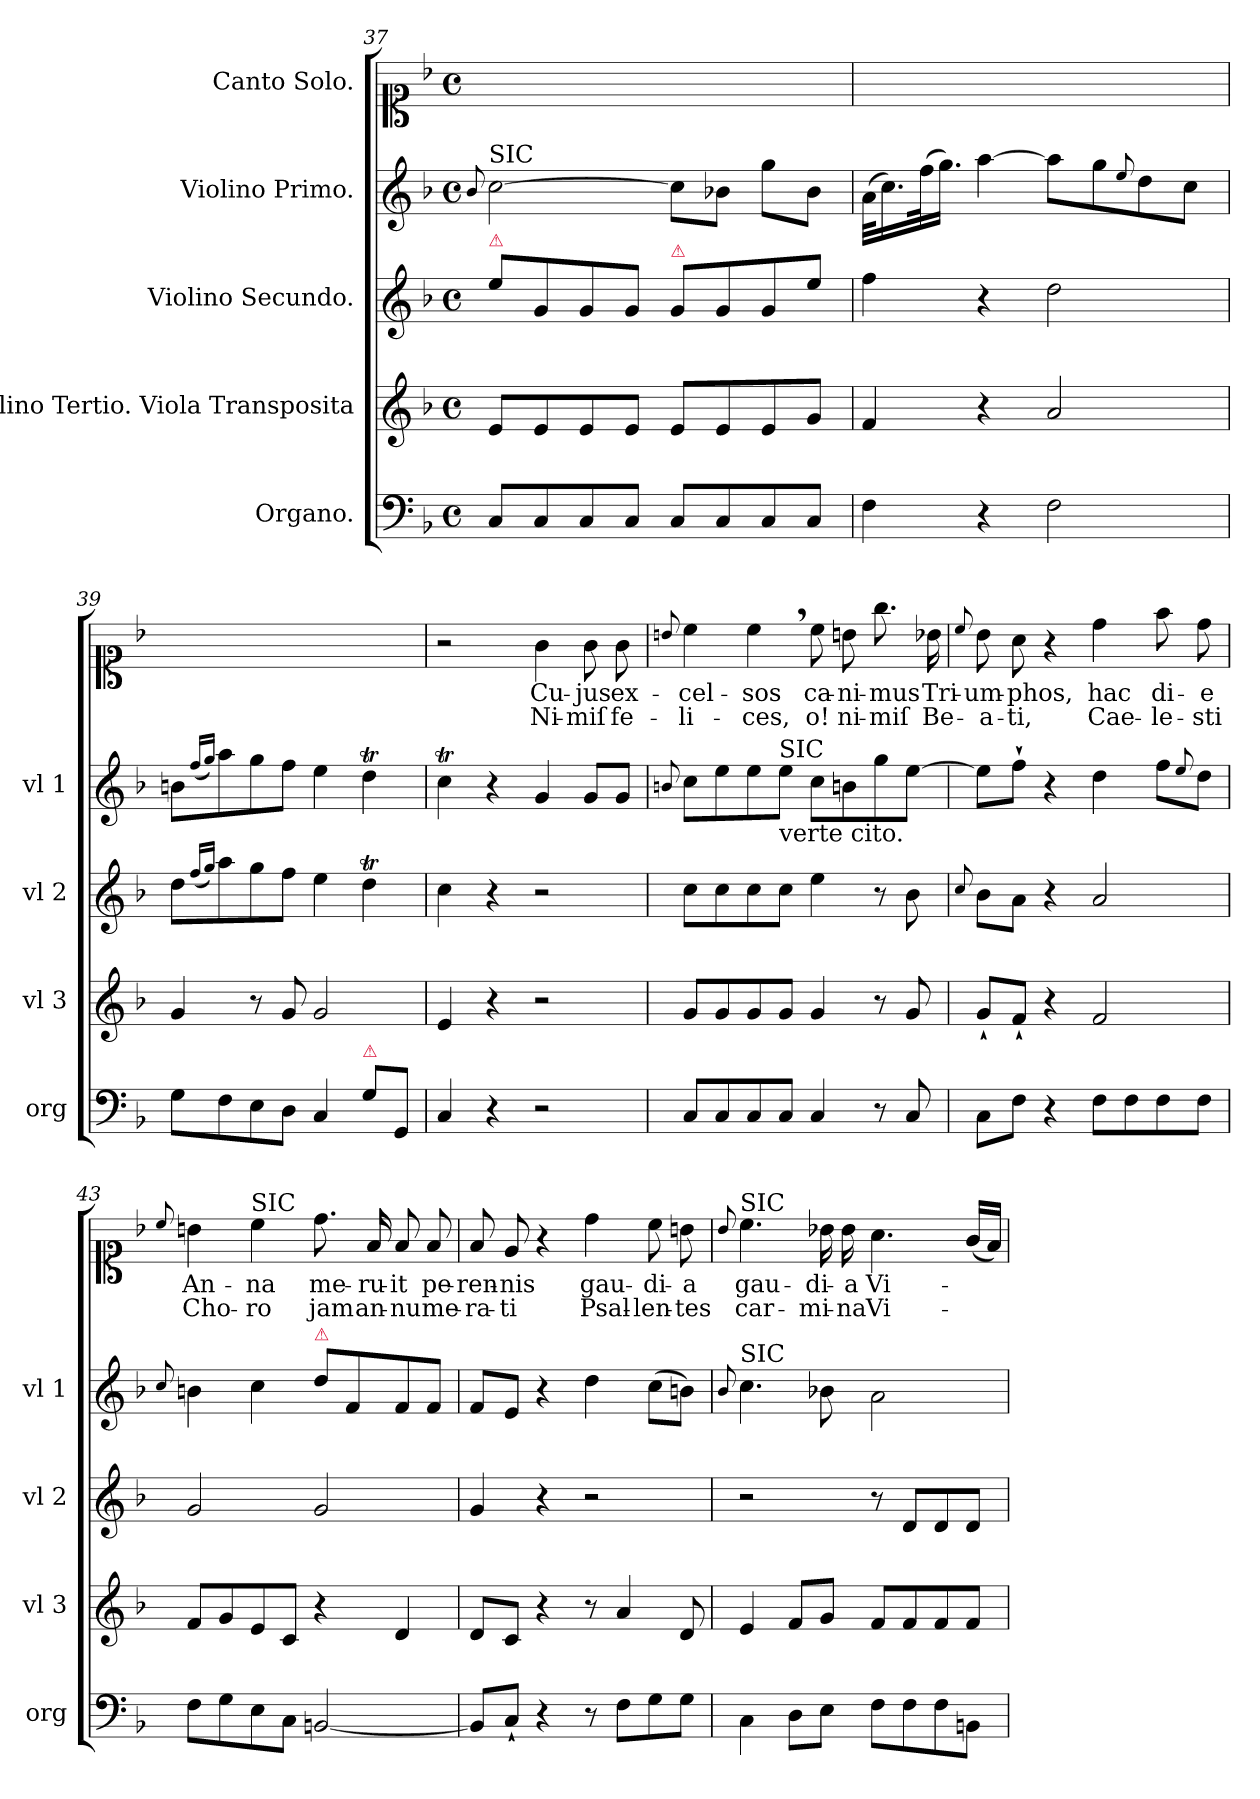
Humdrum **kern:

**kern	**dynam	**kern	**dynam	**kern	**dynam	**kern	**dynam	**kern	**text	**text
*part5	*part5	*part4	*part4	*part3	*part3	*part2	*part2	*part1	*part1	*part1
*staff5	*staff5	*staff4	*staff4	*staff3	*staff3	*staff2	*staff2	*staff1	*staff1	*staff1
*I"Organo.	*	*I"Violino Tertio. Viola Transposita	*	*I"Violino Secundo.	*	*I"Violino Primo.	*	*I"Canto Solo.	*	*
*I'org	*	*I'vl 3	*	*I'vl 2	*	*I'vl 1	*	*	*	*
*clefF4	*	*clefG2	*	*clefG2	*	*clefG2	*	*clefC1	*	*
*k[b-]	*	*k[b-]	*	*k[b-]	*	*k[b-]	*	*k[b-]	*	*
*M4/4	*	*M4/4	*	*M4/4	*	*M4/4	*	*M4/4	*	*
*met(c)	*	*met(c)	*	*met(c)	*	*met(c)	*	*met(c)	*	*
=37	=37	=37	=37	=37	=37	=37	=37	=37	=37	=37
.	.	.	.	.	.	8qqb-/	.	.	.	.
!	!	!	!	!	!	!LO:TX:a:t=SIC	!	!	!	!
!	!	!	!	!LO:TX:a:color=crimson:t=⚠	!	!	!	!	!	!
8C/L	.	8e/L	.	8ee\L	.	[2cc\	.	1ryy	.	.
8C/	.	8e/	.	8g/	.	.	.	.	.	.
8C/	.	8e/	.	8g/	.	.	.	.	.	.
8C/J	.	8e/J	.	8g/J	.	.	.	.	.	.
!	!	!	!	!LO:TX:a:color=crimson:t=⚠	!	!	!	!	!	!
8C/L	.	8e/L	.	8g/L	.	8cc\L]	.	.	.	.
8C/	.	8e/	.	8g/	.	8b-X\J	.	.	.	.
8C/	.	8e/	.	8g/	.	8gg\L	.	.	.	.
8C/J	.	8g/J	.	8ee\J	.	8b-\J	.	.	.	.
=38	=38	=38	=38	=38	=38	=38	=38	=38	=38	=38
4F\	.	4f/	.	4ff\	.	(32a\KLL	.	1ryy	.	.
.	.	.	.	.	.	16.cc\)	.	.	.	.
.	.	.	.	.	.	(32ff\K	.	.	.	.
.	.	.	.	.	.	16.gg\JJ)	.	.	.	.
4r	.	4r	.	4r	.	[4aa\	.	.	.	.
2F\	.	2a/	.	2dd\	.	8aa\L]	.	.	.	.
.	.	.	.	.	.	8gg\	.	.	.	.
.	.	.	.	.	.	8qqee/	.	.	.	.
.	.	.	.	.	.	8dd\	.	.	.	.
.	.	.	.	.	.	8cc\J	.	.	.	.
=39	=39	=39	=39	=39	=39	=39	=39	=39	=39	=39
8G\L	.	4g/	.	8dd\L	.	8bn\L	.	1ryy	.	.
.	.	.	.	(16qqff/LL	.	(16qqff/LL	.	.	.	.
.	.	.	.	16qqgg/JJ)	.	16qqgg/JJ)	.	.	.	.
8F\	.	.	.	8aa\	.	8aa\	.	.	.	.
8E\	.	8r	.	8gg\	.	8gg\	.	.	.	.
8D\J	.	8g/	.	8ff\J	.	8ff\J	.	.	.	.
4C/	.	2g/	.	4ee\	.	4ee\	.	.	.	.
!LO:TX:a:color=crimson:t=⚠	!	!	!	!	!	!	!	!	!	!
8G\L	.	.	.	4ddT\	.	4ddT\	.	.	.	.
8GG/J	.	.	.	.	.	.	.	.	.	.
=40	=40	=40	=40	=40	=40	=40	=40	=40	=40	=40
4C/	.	4e/	.	4cc\	.	4ccT\	.	2r	.	.
4r	.	4r	.	4r	.	4r	.	.	.	.
2r	.	2r	.	2r	.	4g/	piano	4g\	Cu-	Ni-
.	.	.	.	.	.	8g/L	.	8g\	-jus	-miſ
.	.	.	.	.	.	8g/J	.	8g\	ex-	fe-
=41	=41	=41	=41	=41	=41	=41	=41	=41	=41	=41
.	.	.	.	.	.	8qqbn/	.	8qqbn/	.	.
8C/L	piano	8g/L	piano	8cc\L	piano	8cc\L	.	4cc\	-cel-	-li-
8C/	.	8g/	.	8cc\	.	8ee\	.	.	.	.
8C/	.	8g/	.	8cc\	.	8ee\	.	4cc,\	-sos	-ces,
!	!	!	!	!	!	!LO:TX:b:t=verte cito.	!	!	!	!
!	!	!	!	!	!	!LO:TX:a:t=SIC	!	!	!	!
8C/J	.	8g/J	.	8cc\J	.	8ee\J	.	.	.	.
4C/	.	4g/	.	4ee\	.	8cc\L	.	8cc\	ca-	o!
.	.	.	.	.	.	8bn\	.	8bn\	-ni-	ni-
8r	.	8r	.	8r	.	8gg\	.	8.gg\	-mus	-miſ
8C/	.	8g/	.	8b-\	.	[8ee\J	.	.	.	.
.	.	.	.	.	.	.	.	16b-X\	Tri-	Be-
=42	=42	=42	=42	=42	=42	=42	=42	=42	=42	=42
.	.	.	.	8qqcc/	.	.	.	8qqcc/	.	.
8C\L	.	8g`/L	.	8b-\L	.	8ee\L]	.	8b-\	-um-	-a-
8F\J	.	8f`/J	.	8a\J	.	8ff`\J	.	8a\	-phos,	-ti,
4r	.	4r	.	4r	.	4r	.	4r	.	.
8F\L	.	2f/	.	2a/	.	4dd\	.	4dd\	hac	Cae-
8F\	.	.	.	.	.	.	.	.	.	.
8F\	.	.	.	.	.	8ff\L	.	8ff\	di-	-le-
.	.	.	.	.	.	8qqee/	.	.	.	.
8F\J	.	.	.	.	.	8dd\J	.	8dd\	-e	-sti
=43	=43	=43	=43	=43	=43	=43	=43	=43	=43	=43
.	.	.	.	.	.	8qqcc/	.	8qqcc/	.	.
8F\L	.	8f/L	.	2g/	.	4bn\	.	4bn\	An-	Cho-
8G\	.	8g/	.	.	.	.	.	.	.	.
!	!	!	!	!	!	!	!	!LO:TX:a:t=SIC	!	!
8E\	.	8e/	.	.	.	4cc\	.	4cc\	-na	-ro
8C\J	.	8c/J	.	.	.	.	.	.	.	.
!	!	!	!	!	!	!LO:TX:a:color=crimson:t=⚠	!	!	!	!
[2BBn/	.	4r	.	2g/	.	8dd/L	.	8.dd\	me-	jam
.	.	.	.	.	.	8f/	.	.	.	.
.	.	.	.	.	.	.	.	16f/	-ru-	an-
.	.	4d/	.	.	.	8f/	.	8f/	-it	-nu
.	.	.	.	.	.	8f/J	.	8f/	pe-	me-
=44	=44	=44	=44	=44	=44	=44	=44	=44	=44	=44
8BB/L]	.	8d/L	.	4g/	.	8f/L	.	8f/	-ren-	-ra-
8C`/J	.	8c/J	.	.	.	8e/J	.	8e/	-nis	-ti
4r	.	4r	.	4r	.	4r	.	4r	.	.
8r	.	8r	.	2r	.	4dd\	.	4dd\	gau-	Psal-
8F\L	.	4a/	.	.	.	.	.	.	.	.
8G\	.	.	.	.	.	(8cc\L	.	8cc\	-di-	-len-
8G\J	.	8d/	.	.	.	8bn\J)	.	8bn\	-a	-tes
=45	=45	=45	=45	=45	=45	=45	=45	=45	=45	=45
.	.	.	.	.	.	8qqb-/	.	8qqb-/	.	.
!	!	!	!	!	!	!	!	!LO:TX:a:t=SIC	!	!
!	!	!	!	!	!	!LO:TX:a:t=SIC	!	!	!	!
4C\	.	4e/	.	2r	.	4.cc\	.	4.cc\	gau-	car-
8D\L	.	8f/L	.	.	.	.	.	.	.	.
8E\J	.	8g/J	.	.	.	8b-X\	.	16b-X\	-di-	-mi-
.	.	.	.	.	.	.	.	16b-\	-a	-na
8F\L	.	8f/L	.	8r	.	2a\	.	4.a\	Vi-	Vi-
8F\	.	8f/	.	8d/L	.	.	.	.	.	.
8F\	.	8f/	.	8d/	.	.	.	.	.	.
8BBn\J	.	8f/J	.	8d/J	.	.	.	(16g/LL	.	.
.	.	.	.	.	.	.	.	16f/JJ)	.	.
=	=	=	=	=	=	=	=	=	=	=
*-	*-	*-	*-	*-	*-	*-	*-	*-	*-	*-
